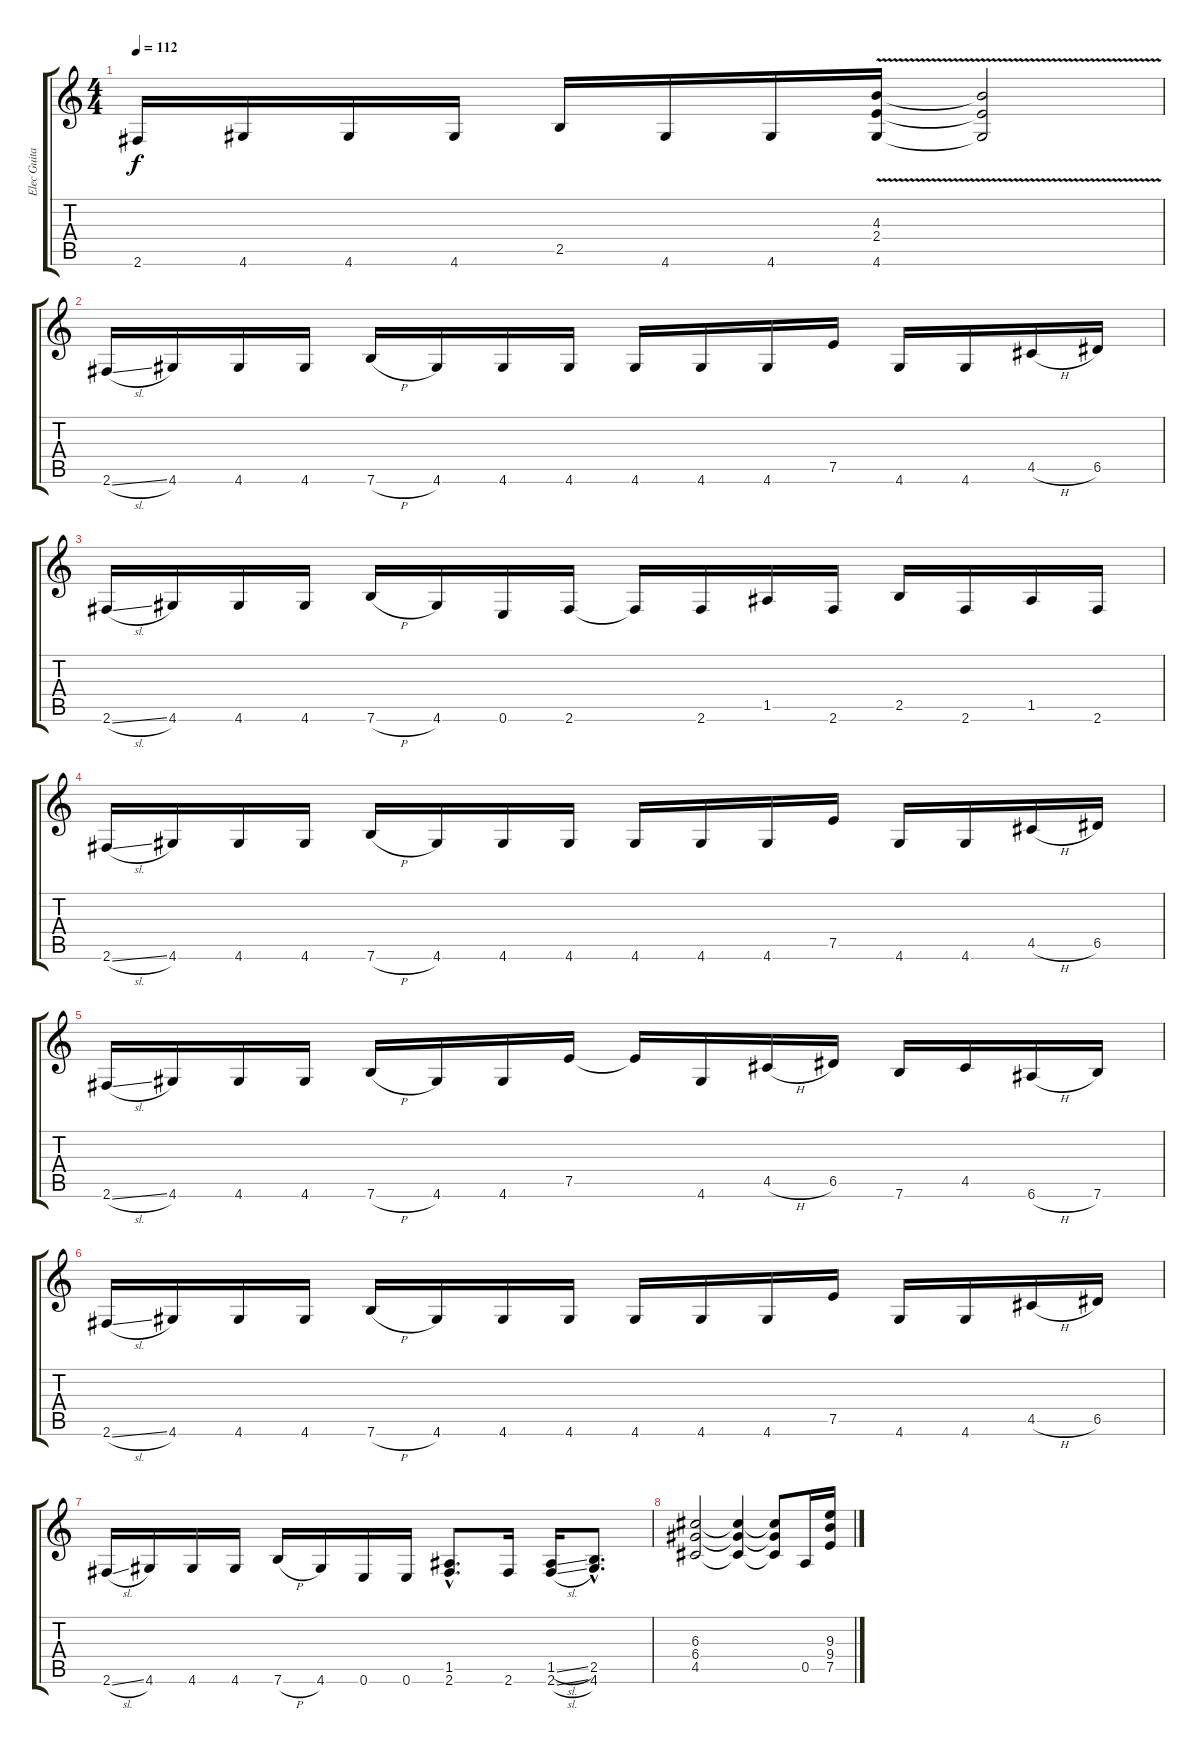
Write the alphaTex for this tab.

\track ("Elec Guitar 1" "Elec Guita") {instrument overdrivenguitar}
\staff {score tabs}
\tuning (E4 B3 G3 D3 A2 E2) {hide}
\ts (4 4)
\tempo 112
\clef g2
\ks c
2.6.16{dy f} 4.6.16 4.6.16 4.6.16 2.5.16 4.6.16 4.6.16 (4.3{v} 2.4 4.6).16 (4.3{t} 2.4{t} 4.6{t}).2 |
2.6{sl}.16 4.6.16 4.6.16 4.6.16 7.6{h}.16 4.6.16 4.6.16 4.6.16 4.6.16 4.6.16 4.6.16 7.5.16 4.6.16 4.6.16 4.5{h}.16 6.5.16 |
2.6{sl}.16 4.6.16 4.6.16 4.6.16 7.6{h}.16 4.6.16 0.6.16 2.6.16 2.6{t}.16 2.6.16 1.5.16 2.6.16 2.5.16 2.6.16 1.5.16 2.6.16 |
2.6{sl}.16 4.6.16 4.6.16 4.6.16 7.6{h}.16 4.6.16 4.6.16 4.6.16 4.6.16 4.6.16 4.6.16 7.5.16 4.6.16 4.6.16 4.5{h}.16 6.5.16 |
2.6{sl}.16 4.6.16 4.6.16 4.6.16 7.6{h}.16 4.6.16 4.6.16 7.5.16 7.5{t}.16 4.6.16 4.5{h}.16 6.5.16 7.6.16 4.5.16 6.6{h}.16 7.6.16 |
2.6{sl}.16 4.6.16 4.6.16 4.6.16 7.6{h}.16 4.6.16 4.6.16 4.6.16 4.6.16 4.6.16 4.6.16 7.5.16 4.6.16 4.6.16 4.5{h}.16 6.5.16 |
2.6{sl}.16 4.6.16 4.6.16 4.6.16 7.6{h}.16 4.6.16 0.6.16 0.6.16 (1.5{hac} 2.6{hac}).8{d} 2.6.16 (1.5{sl} 2.6{sl}).16 (2.5{hac} 4.6{hac}).8{d} |
(6.3 6.4 4.5).2 (6.3{t} 6.4{t} 4.5{t}).4 (6.3{t} 6.4{t} 4.5{t}).8 0.5.16 (9.3 9.4 7.5).16
